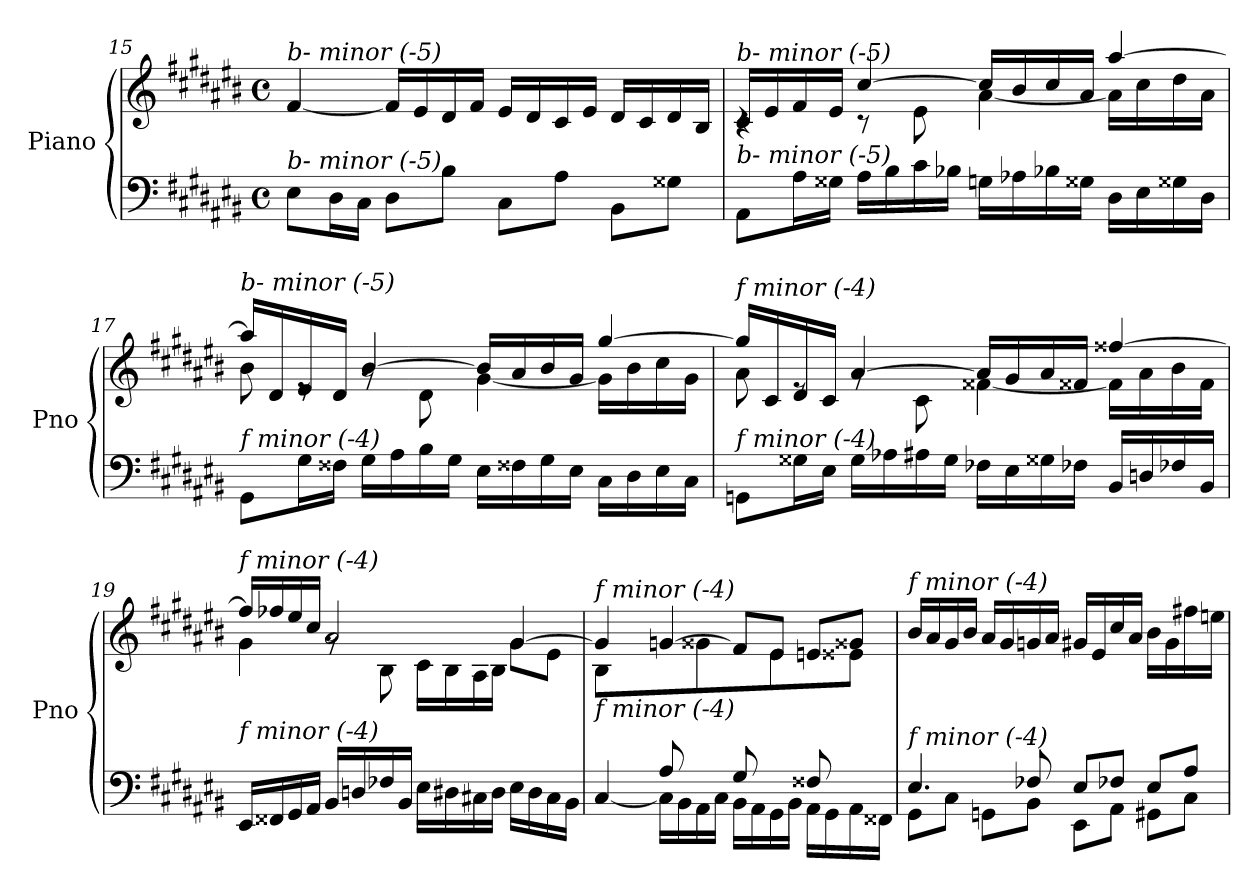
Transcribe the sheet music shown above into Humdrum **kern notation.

**kern	**kern
*part1	*part1
*staff2	*staff1
*I"Piano	*
*I'Pno	*
*clefF4	*clefG2
*k[f#c#g#d#a#e#b#]	*k[f#c#g#d#a#e#b#]
*M4/4	*M4/4
*met(c)	*met(c)
=15	=15
!	!LO:TX:i:t=b- minor (-5)
!LO:TX:i:t=b- minor (-5)	!
8E#\L	[4f#/
16D#\L	.
16C#\JJ	.
8D#\L	16f#/LL]
.	16e#/
8B#\J	16d#/
.	16f#/JJ
8C#\L	16e#/LL
.	16d#/
8A#\J	16c#/
.	16e#/JJ
8BB#\L	16d#/LL
.	16c#/
8G##X\J	16d#/
.	16B#/JJ
!!LO:PB:g=z
=16	=16
*	*^
!	!LO:TX:i:t=b- minor (-5)	!
!LO:TX:i:t=b- minor (-5)	!	!
8AA#\L	16c#/LL	4rc
.	16e#/	.
16A#\L	16f#/	.
16G##X\JJ	16e#/JJ	.
16A#\LL	[4cc#/	8r
16B#\	.	.
16c#\	.	8e#\
16B-Xi\JJ	.	.
16Gni\LL	16cc#/LL]	[4a#\
16A-Xi\	16b#/	.
16B-Xi\	16cc#/	.
16G##i\JJ	16a#/JJ	.
16D#\LL	[4aa#/	16a#\LL]
16E#\	.	16cc#\
16G##Xi\	.	16dd#\
16D#\JJ	.	16a#\JJ
=17	=17	=17
!	!LO:TX:i:t=b- minor (-5)	!
!LO:TX:i:t=f minor (-4)	!	!
8GG#\L	16aa#/LL]	8b#\
.	16d#/	.
16G#\L	16e#/	8re
16F##X\JJ	16d#/JJ	.
16G#\LL	[4b#/	8rg
16A#\	.	.
16B#\	.	8d#\
16G#\JJ	.	.
16E#\LL	16b#/LL]	[4g#\
16F##X\	16a#/	.
16G#\	16b#/	.
16E#\JJ	16g#/JJ	.
16C#\LL	[4gg#/	16g#\LL]
16D#\	.	16b#\
16E#\	.	16cc#\
16C#\JJ	.	16g#\JJ
!!LO:LB:g=z	!!
=18	=18	=18
!	!LO:TX:i:t=f minor (-4)	!
!LO:TX:i:t=f minor (-4)	!	!
8GGni\L	16gg#/LL]	8a#\
.	16c#/	.
16G##Xi\L	16d#/	8re
16E#\JJ	16c#/JJ	.
16G##i\LL	[4a#/	8rg
16A-Xi\	.	.
16A#\	.	8c#\
16G##i\JJ	.	.
16F-Xi\LL	16a#/LL]	[4f##X\
16E#\	16g#/	.
16G##Xi\	16a#/	.
16F-Xi\JJ	16f##X/JJ	.
16BB#/LL	[4ff##X/	16f##\LL]
16Dni/	.	16a#\
16F-Xi/	.	16b#\
16BB#/JJ	.	16f##\JJ
=19	=19	=19
!	!LO:TX:i:t=f minor (-4)	!
!LO:TX:i:t=f minor (-4)	!	!
16EE#/LL	16ff##/LL]	4g#\
16FF##Xj/	16ff-Xi/	.
16GG#/	16ee#/	.
16AA#/JJ	16cc#/JJ	.
16BB#/LL	2a#/	8rg
16Dni/	.	.
16F-Xi/	.	8B#\
16BB#/JJ	.	.
16E#\LL	.	16c#\LL
16D#X\	.	16B#\
16C#X\	.	16A#\
16D#\JJ	.	16B#\JJ
16E#\LL	[4g#/	8g#\L
16D#\	.	.
16C#\	.	8e#\J
16BB#\JJ	.	.
!!LO:LB:g=z	!!
=20	=20	=20
*^	*	*
!	!	!LO:TX:i:t=f minor (-4)	!
!LO:TX:i:t=f minor (-4)	!	!	!
8ryy	[4C#/	4g#/]	8B#\L
16A#/L	.	.	4ryy
16G#/JJ	.	.	.
8A#/L	16C#\LL]	[4gni/	.
.	16BB#\	.	.
8ryy	16AA#\	.	8g##Xi\J
.	16C#\JJ	.	.
8G#/L	16BB#\LL	8f##/L]	8ryy
.	16AA#\	.	.
8ryy	16GG#\	8e#/J	8e#\J
.	16BB#\JJ	.	.
8F##X/L	16AA#\LL	8eni/L	8ryy
.	16GG#\	.	.
8ryy	16AA#\	8g##Xi/J	8e##Xi\J
.	16FF##X\JJ	.	.
*	*	*v	*v
=21	=21	=21
!	!	!LO:TX:i:t=f minor (-4)
!LO:TX:i:t=f minor (-4)	!	!
4.E#/	8GG#\L	16b#/LL
.	.	16a#/
.	8C#\J	16g#/
.	.	16b#/JJ
.	8GGni\L	16a#/LL
.	.	16g#/
8F-Xi/	8BB#\J	16gni/
.	.	16a#/JJ
8E#/L	8EE#\L	16g#/LL
.	.	16e#/
8F-Xi/J	8AA#\J	16cc#/
.	.	16a#/JJ
8E#/L	8GG#\L	16b#\LL
.	.	16g#\
8A#/J	8C#\J	16ff#X\
.	.	16eeni\JJ
*v	*v	*
=	=
*-	*-
